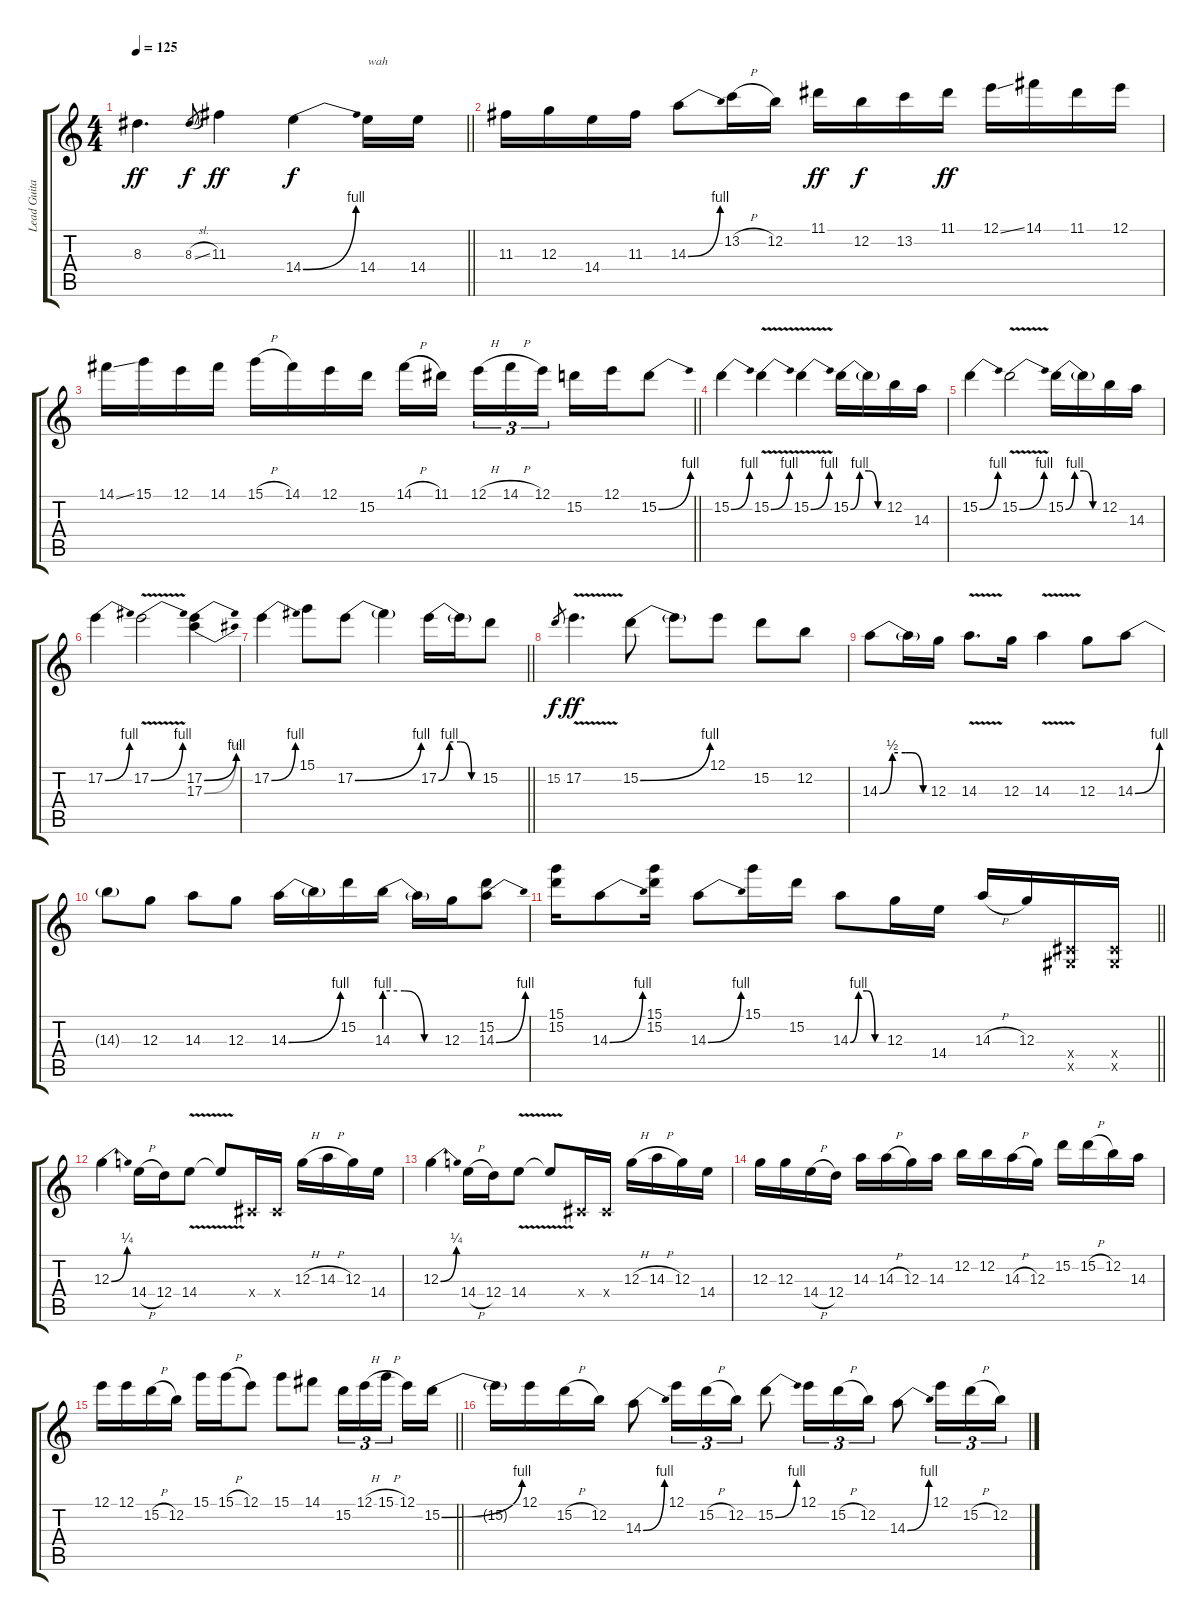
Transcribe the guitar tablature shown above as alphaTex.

\track ("Lead Guitar" "Lead Guita") {instrument overdrivenguitar}
\staff {score tabs}
\tuning (E4 B3 G3 D3 A2 E2) {hide}
\ts (4 4)
\tempo 125
\clef g2
\barLineRight lightlight
\ks c
8.3.4{d dy ff} 8.3{sl}.8{gr dy f} 11.3.4{dy ff} 14.4{be (bend 0 0 60 4)}.4{dy f} 14.4.16{txt "wah"} 14.4.16 |
11.3.16 12.3.16 14.4.16 11.3.16 14.3{be (bend 0 0 60 4)}.8 13.2{h}.16 12.2.16 11.1.16{dy ff} 12.2.16{dy f} 13.2.16 11.1.16{dy ff} 12.1{ss}.16 14.1.16 11.1.16 12.1.16 |
\barLineRight lightlight
14.1{ss}.16 15.1.16 12.1.16 14.1.16 15.1{h}.16 14.1.16 12.1.16 15.2.16 14.1{h}.16 11.1.16{beam splitsecondary} 12.1{h}.16{tu (3 2)} 14.1{h}.16{tu (3 2)} 12.1.16{tu (3 2)} 15.2.16 12.1.16 15.2{be (bend 0 0 60 4)}.8 |
15.2{be (bend 0 0 60 4)}.4 15.2{be (bend 0 0 60 4) v}.4 15.2{be (bend 0 0 60 4) v}.4 15.2{be (custom 0 0 15 4 30 4 45 0 60 0)}.16 15.2{t}.16 12.2.16 14.3.16 |
15.2{be (bend 0 0 60 4)}.4 15.2{be (bend 0 0 60 4) v}.2 15.2{be (custom 0 0 15 4 30 4 45 0 60 0)}.16 15.2{t}.16 12.2.16 14.3.16 |
17.2{be (bend 0 0 60 4)}.4 17.2{be (bend 0 0 60 4) v}.2 (17.2{be (bend 0 0 60 4)} 17.3{be (bend 0 0 60 2)}).4 |
\barLineRight lightlight
17.2{be (bend 0 0 60 4)}.4 15.1.8 17.2{be (bend 0 0 60 4)}.8 17.2{t}.4 17.2{be (custom 0 0 15 4 30 4 45 0 60 0)}.16 17.2{t}.16 15.2.8 |
15.2.8{gr dy f} 17.2{v}.4{d dy ff} 15.2{be (bend 0 0 60 4)}.8 15.2{t}.8 12.1.8 15.2.8 12.2.8 |
14.3{be (custom 0 0 15 2 30 2 38 2 51 0 60 0)}.8 14.3{t}.16 12.3.16 14.3{v}.8{d} 12.3.16 14.3{v}.4 12.3.8 14.3{be (bend 0 0 60 4)}.8 |
14.3{t}.8 12.3.8 14.3.8 12.3.8 14.3{be (bend 0 0 60 4)}.16 14.3{t}.16 15.2.16 14.3{be (custom 0 4 20 4 40 0 60 0)}.16 14.3{t}.16 12.3.16 (15.2 14.3{be (bend 0 0 60 4)}).8 |
\barLineRight lightlight
(15.1 15.2).16 14.3{be (bend 0 0 60 4)}.8 (15.1 15.2).16 14.3{be (bend 0 0 60 4)}.8 15.1.16 15.2.16 14.3{be (custom 0 0 15 4 30 4 45 0 60 0)}.8 12.3.16 14.4.16 14.3{h}.16 12.3.16 (-1.4{x} -1.5{x}).16 (-1.4{x} -1.5{x}).16 |
12.3{be (bend 0 0 60 1)}.4 14.4{h}.16 12.4.16 14.4{v}.8 14.4{t}.8 -1.4{x}.16 -1.4{x}.16 12.3{h}.16 14.3{h}.16 12.3.16 14.4.16 |
12.3{be (bend 0 0 60 1)}.4 14.4{h}.16 12.4.16 14.4{v}.8 14.4{t}.8 -1.4{x}.16 -1.4{x}.16 12.3{h}.16 14.3{h}.16 12.3.16 14.4.16 |
12.3.16 12.3.16 14.4{h}.16 12.4.16 14.3.16 14.3{h}.16 12.3.16 14.3.16 12.2.16 12.2.16 14.3{h}.16 12.3.16 15.2.16 15.2{h}.16 12.2.16 14.3.16 |
\barLineRight lightlight
12.1.16 12.1.16 15.2{h}.16 12.2.16 15.1.16 15.1{h}.16 12.1.8 15.1.8 14.1.8 15.2.16{tu (3 2)} 12.1{h}.16{tu (3 2)} 15.1{h}.16{tu (3 2) beam splitsecondary} 12.1.16 15.2{be (bend 0 0 60 4)}.16 |
15.2{t}.16 12.1.16 15.2{h}.16 12.2.16 14.3{be (bend 0 0 60 4)}.8 12.1.16{tu (3 2)} 15.2{h}.16{tu (3 2)} 12.2.16{tu (3 2)} 15.2{be (bend 0 0 60 4)}.8 12.1.16{tu (3 2)} 15.2{h}.16{tu (3 2)} 12.2.16{tu (3 2)} 14.3{be (bend 0 0 60 4)}.8 12.1.16{tu (3 2)} 15.2{h}.16{tu (3 2)} 12.2.16{tu (3 2)}
